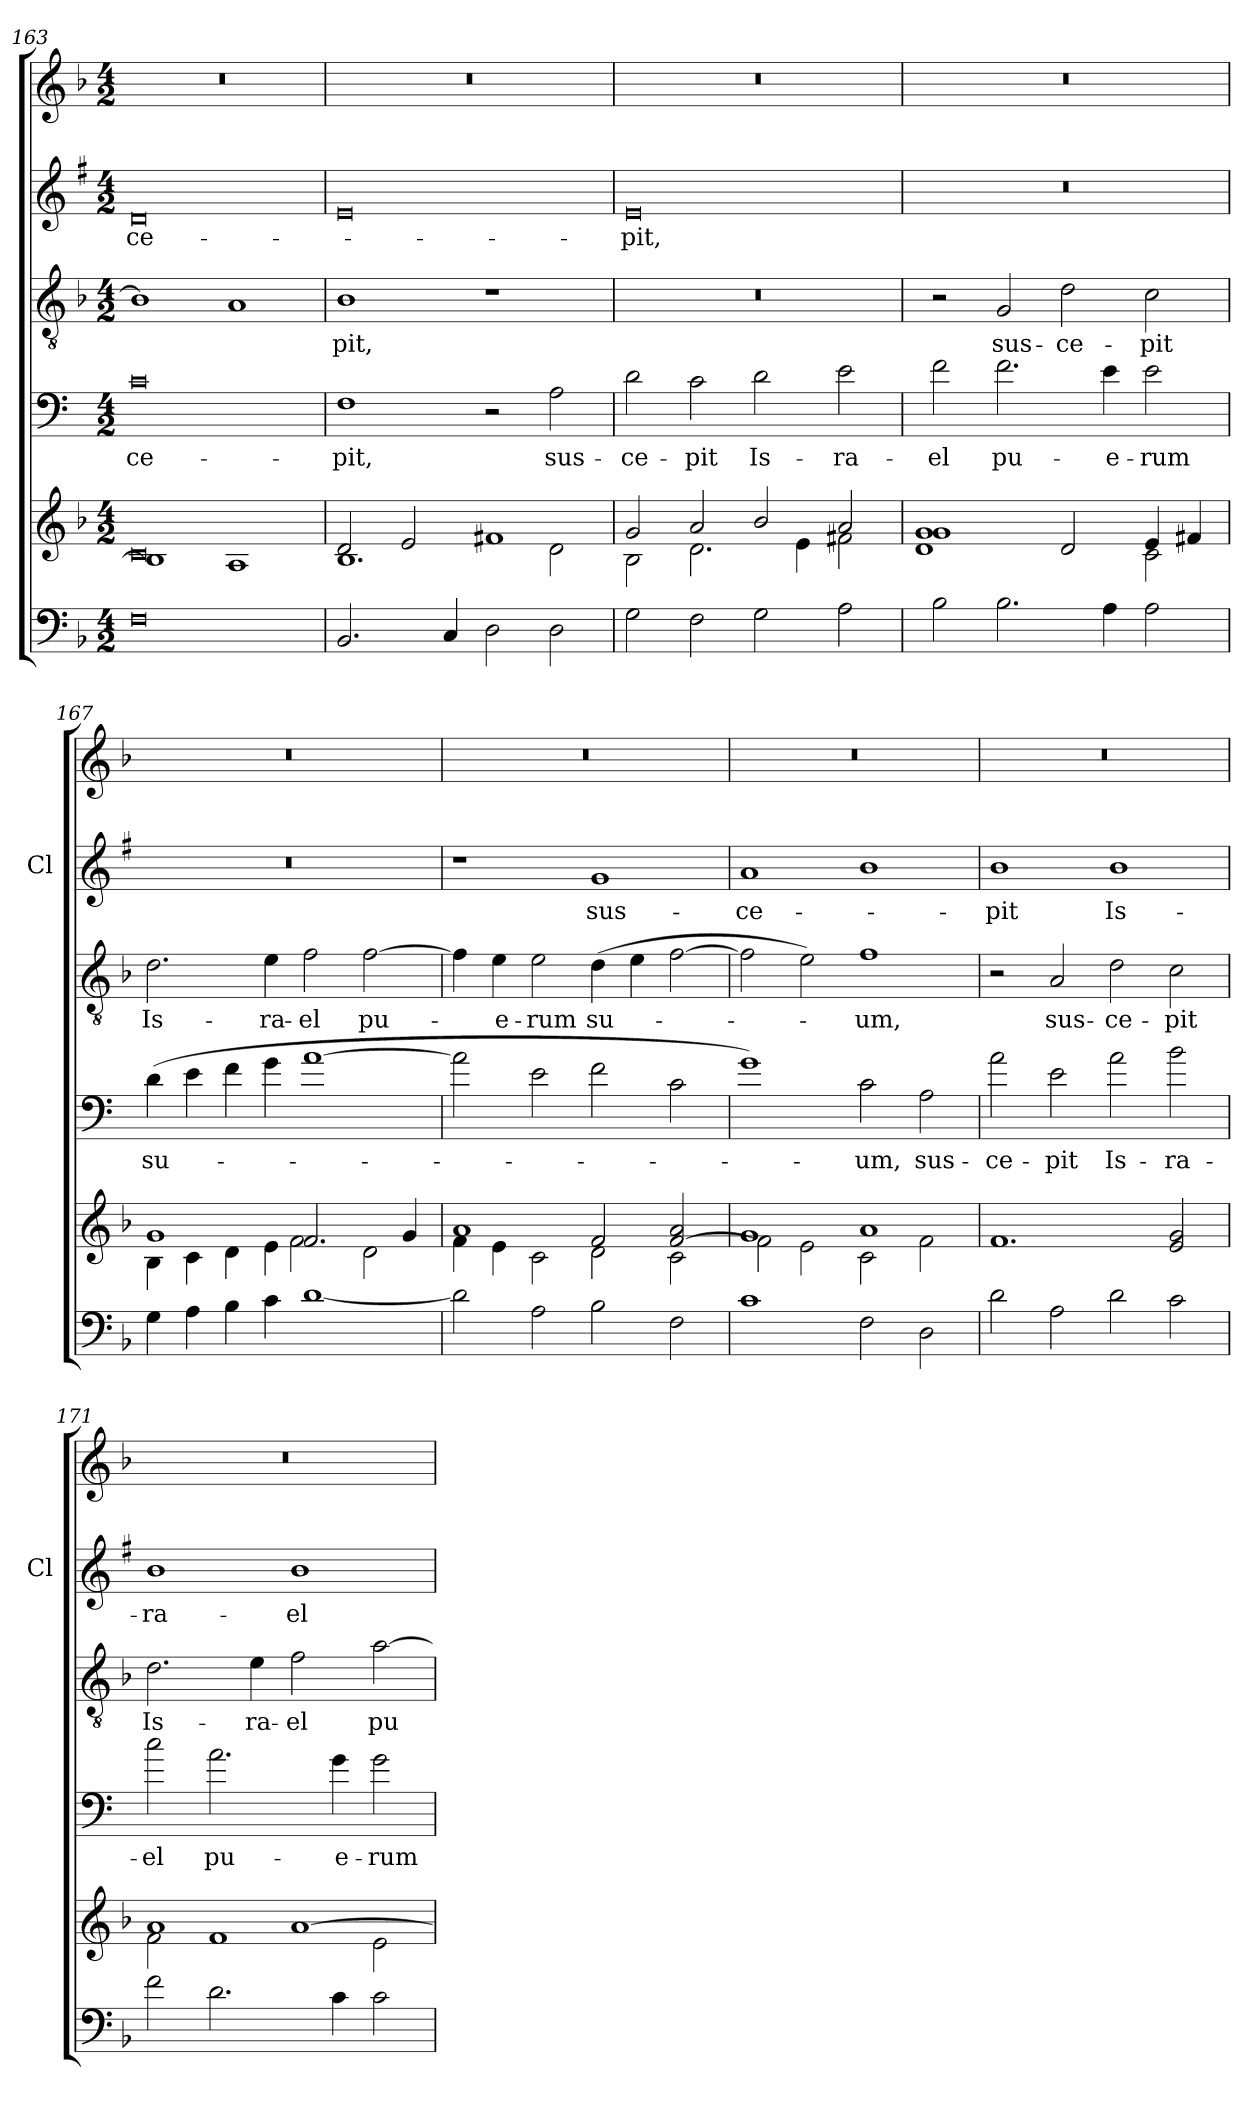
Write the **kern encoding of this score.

**kern	**kern	**kern	**text	**kern	**text	**kern	**text	**kern
*part5	*part5	*part4	*part4	*part3	*part3	*part2	*part2	*part1
*staff6	*staff5	*staff4	*staff4	*staff3	*staff3	*staff2	*staff2	*staff1
*	*	*	*	*	*	*I'Cl	*	*
*clefF4	*clefG2	*clefF4	*	*clefGv2	*	*clefG2	*	*clefG2
*	*	*ITrd4c7	*	*	*	*ITrd1c2	*	*
*k[b-]	*k[b-]	*k[b-]	*	*k[b-]	*	*k[b-]	*	*k[b-]
*F:	*F:	*F:	*	*F:	*	*F:	*	*F:
*M4/2	*M4/2	*M4/2	*	*M4/2	*	*M4/2	*	*M4/2
=163	=163	=163	=163	=163	=163	=163	=163	=163
*^	*^	*	*	*	*	*	*	*
!	!	!	!	!	!LO:LY:b	!	!	!	!LO:LY:b	!
0ryy	0F	0c	1B-]	0F	-ce-	1B-]	.	0c	-ce-	0r
.	.	.	1A	.	.	1A	.	.	.	.
=164	=164	=164	=164	=164	=164	=164	=164	=164	=164	=164
!	!	!	!	!	!LO:LY:b	!	!LO:LY:b	!	!	!
0ryy	2.BB-/	2d/	1.B-	1BB-	-pit,	1B-	-pit,	0d	.	0r
.	.	2e/	.	.	.	.	.	.	.	.
.	4C/	.	.	.	.	.	.	.	.	.
.	2D\	1f#X	.	2r	.	1r	.	.	.	.
!	!	!	!	!	!LO:LY:b	!	!	!	!	!
.	2D\	.	2d\	2D\	sus-	.	.	.	.	.
=165	=165	=165	=165	=165	=165	=165	=165	=165	=165	=165
!	!	!	!	!	!LO:LY:b	!	!	!	!LO:LY:b	!
0ryy	2G\	2g/	2B-\	2G\	-ce-	0r	.	0d	-pit,	0r
!	!	!	!	!	!LO:LY:b	!	!	!	!	!
.	2F\	2a/	2.d\	2F\	-pit	.	.	.	.	.
!	!	!	!	!	!LO:LY:b	!	!	!	!	!
.	2G\	2b-/	.	2G\	Is-	.	.	.	.	.
.	.	.	4e\	.	.	.	.	.	.	.
!	!	!	!	!	!LO:LY:b	!	!	!	!	!
.	2A\	2a/	2f#X\	2A\	-ra-	.	.	.	.	.
=166	=166	=166	=166	=166	=166	=166	=166	=166	=166	=166
!	!	!	!	!	!LO:LY:b	!	!	!	!	!
0ryy	2B-\	1g	1d 1g	2B-\	-el	2r	.	0r	.	0r
!	!	!	!	!	!LO:LY:b	!	!LO:LY:b	!	!	!
.	2.B-\	.	.	2.B-\	pu-	2G/	sus-	.	.	.
!	!	!	!	!	!	!	!LO:LY:b	!	!	!
.	.	2d/	2ryy	.	.	2d\	-ce-	.	.	.
!	!	!	!	!	!LO:LY:b	!	!	!	!	!
.	4A\	.	.	4A\	-e-	.	.	.	.	.
!	!	!	!	!	!LO:LY:b	!	!LO:LY:b	!	!	!
.	2A\	4e/	2c\	2A\	-rum	2c\	-pit	.	.	.
.	.	4f#X/	.	.	.	.	.	.	.	.
!!LO:PB:g=z
=167	=167	=167	=167	=167	=167	=167	=167	=167	=167	=167
!	!	!	!	!	!LO:LY:b	!	!LO:LY:b	!	!	!
0ryy	4G\	1g	4B-\	(>4G\	su-	2.d\	Is-	0r	.	0r
.	4A\	.	4c\	4A\	.	.	.	.	.	.
.	4B-\	.	4d\	4B-\	.	.	.	.	.	.
!	!	!	!	!	!	!	!LO:LY:b	!	!	!
.	4c\	.	4e\	4c\	.	4e\	-ra-	.	.	.
!	!	!	!	!	!	!	!LO:LY:b	!	!	!
.	[1d	2.f/	2f\	[1d	.	2f\	-el	.	.	.
!	!	!	!	!	!	!	!LO:LY:b	!	!	!
.	.	.	2d\	.	.	[2f\	pu-	.	.	.
.	.	4g/	.	.	.	.	.	.	.	.
!!LO:PB:g=z
=168	=168	=168	=168	=168	=168	=168	=168	=168	=168	=168
0ryy	2d\]	1a	4f\	2d\]	.	4f\]	.	1r	.	0r
!	!	!	!	!	!	!	!LO:LY:b	!	!	!
.	.	.	4e\	.	.	4e\	-e-	.	.	.
!	!	!	!	!	!	!	!LO:LY:b	!	!	!
.	2A\	.	2c\	2A\	.	2e\	-rum	.	.	.
!	!	!	!	!	!	!	!LO:LY:b	!	!LO:LY:b	!
.	2B-\	2f/	2d\	2B-\	.	(>4d\	su-	1f	sus-	.
.	.	.	.	.	.	4e\	.	.	.	.
.	2F\	[2f/ 2a/	2c\	2F\	.	[2f\	.	.	.	.
=169	=169	=169	=169	=169	=169	=169	=169	=169	=169	=169
!	!	!	!	!	!	!	!	!	!LO:LY:b	!
0ryy	1c	1g	2f\]	1c)	.	2f\]	.	1g	-ce-	0r
.	.	.	2e\	.	.	2e\)	.	.	.	.
!	!	!	!	!	!LO:LY:b	!	!LO:LY:b	!	!	!
.	2F\	1a	2c\	2F\	-um,	1f	-um,	1a	.	.
!	!	!	!	!	!LO:LY:b	!	!	!	!	!
.	2D\	.	2f\	2D\	sus-	.	.	.	.	.
=170	=170	=170	=170	=170	=170	=170	=170	=170	=170	=170
!	!	!	!	!	!LO:LY:b	!	!	!	!LO:LY:b	!
*	*	*v	*v	*	*	*	*	*	*	*
0ryy	2d\	1.f	2d\	-ce-	2r	.	1a	-pit	0r
!	!	!	!	!LO:LY:b	!	!LO:LY:b	!	!	!
.	2A\	.	2A\	-pit	2A/	sus-	.	.	.
!	!	!	!	!LO:LY:b	!	!LO:LY:b	!	!LO:LY:b	!
.	2d\	.	2d\	Is-	2d\	-ce-	1a	Is-	.
!	!	!	!	!LO:LY:b	!	!LO:LY:b	!	!	!
.	2c\	2e/ 2g/	2e\	-ra-	2c\	-pit	.	.	.
=171	=171	=171	=171	=171	=171	=171	=171	=171	=171
*	*	*^	*	*	*	*	*	*	*
!	!	!	!	!	!LO:LY:b	!	!LO:LY:b	!	!LO:LY:b	!
0ryy	2f\	1a	2f\	2f\	-el	2.d\	Is-	1a	-ra-	0r
!	!	!	!	!	!LO:LY:b	!	!	!	!	!
.	2.d\	.	1f	2.d\	pu-	.	.	.	.	.
!	!	!	!	!	!	!	!LO:LY:b	!	!	!
.	.	.	.	.	.	4e\	-ra-	.	.	.
!	!	!	!	!	!	!	!LO:LY:b	!	!LO:LY:b	!
.	.	[1a	.	.	.	2f\	-el	1a	-el	.
!	!	!	!	!	!LO:LY:b	!	!	!	!	!
.	4c\	.	.	4c\	-e-	.	.	.	.	.
!	!	!	!	!	!LO:LY:b	!	!LO:LY:b	!	!	!
.	2c\	.	2e\	2c\	-rum	[2a\	pu-	.	.	.
*v	*v	*	*	*	*	*	*	*	*	*
*	*v	*v	*	*	*	*	*	*	*
=	=	=	=	=	=	=	=	=
*-	*-	*-	*-	*-	*-	*-	*-	*-
